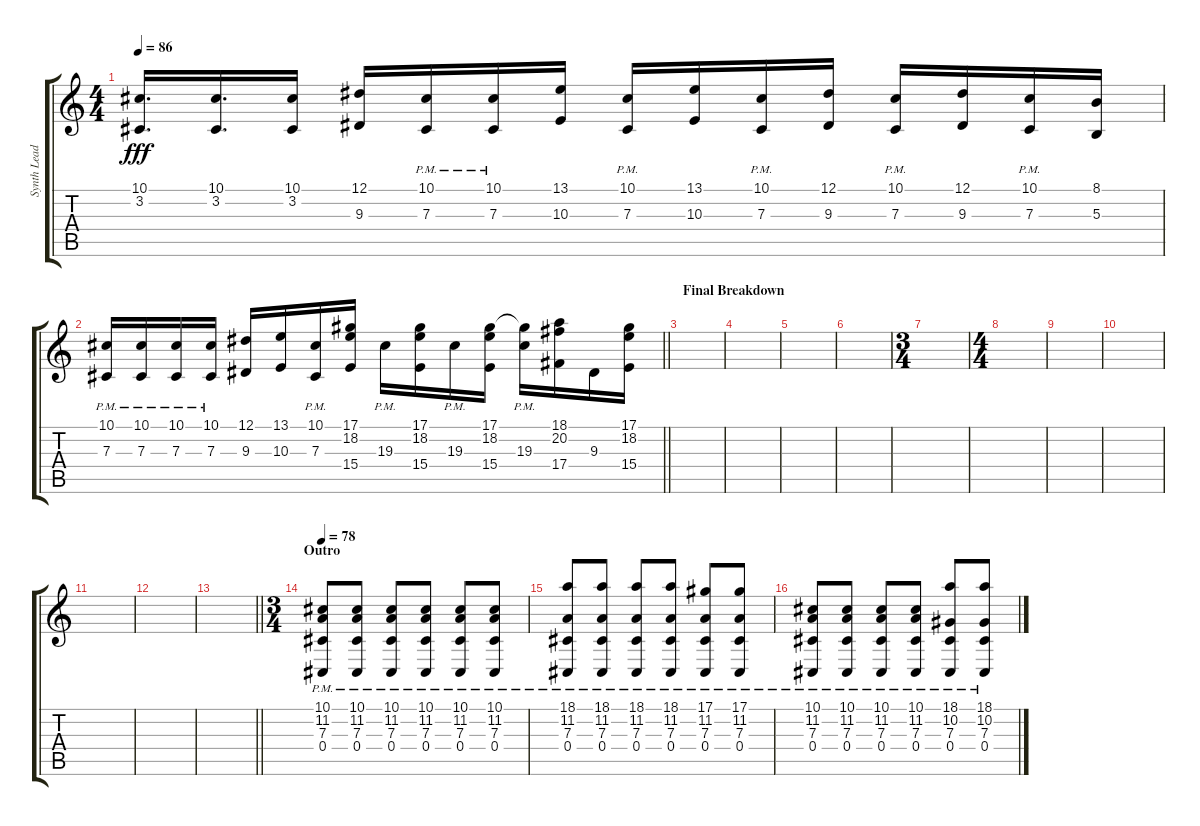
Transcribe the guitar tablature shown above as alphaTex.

\track ("Synth Lead" "Synth Lead") {instrument lead2sawtooth}
\staff {score tabs}
\tuning (Eb4 Bb3 Gb3 Db3 Ab2 Db2) {hide}
\ts (4 4)
\tempo 86
\clef g2
\ks c
(10.1 3.2).16{d dy fff} (10.1 3.2).16{d} (10.1 3.2).16 (12.1 9.3).16 (10.1{pm} 7.3).16 (10.1{pm} 7.3).16 (13.1 10.3).16 (10.1{pm} 7.3).16 (13.1 10.3).16 (10.1{pm} 7.3).16 (12.1 9.3).16 (10.1{pm} 7.3).16 (12.1 9.3).16 (10.1{pm} 7.3).16 (8.1 5.3).16 |
\barLineRight lightlight
(10.1{pm} 7.3).16 (10.1{pm} 7.3).16 (10.1{pm} 7.3).16 (10.1{pm} 7.3).16 (12.1 9.3).16 (13.1 10.3).16 (10.1{pm} 7.3).16 (17.1 18.2 15.4).16 19.3{pm}.16 (17.1 18.2 15.4).16 19.3{pm}.16 (17.1 18.2 15.4).16 (17.1{t} 19.3{pm}).16 (18.1 20.2 17.4).16 9.3.16 (17.1 18.2 15.4).16 |
\section ("" "Final Breakdown")
|
|
|
|
\ts (3 4)
|
\ts (4 4)
|
|
|
|
|
\barLineRight lightlight
|
\ts (3 4)
\section ("" "Outro")
\tempo 78
(10.1 11.2{pm} 7.3{pm} 0.4{pm}).8{volume 13 balance 0} (10.1 11.2{pm} 7.3{pm} 0.4{pm}).8 (10.1 11.2{pm} 7.3{pm} 0.4{pm}).8 (10.1 11.2{pm} 7.3{pm} 0.4{pm}).8 (10.1 11.2{pm} 7.3{pm} 0.4{pm}).8 (10.1 11.2{pm} 7.3{pm} 0.4{pm}).8 |
(18.1 11.2{pm} 7.3{pm} 0.4{pm}).8 (18.1 11.2{pm} 7.3{pm} 0.4{pm}).8 (18.1 11.2{pm} 7.3{pm} 0.4{pm}).8 (18.1 11.2{pm} 7.3{pm} 0.4{pm}).8 (17.1 11.2{pm} 7.3{pm} 0.4{pm}).8 (17.1 11.2{pm} 7.3{pm} 0.4{pm}).8 |
(10.1 11.2{pm} 7.3{pm} 0.4{pm}).8 (10.1 11.2{pm} 7.3{pm} 0.4{pm}).8 (10.1 11.2{pm} 7.3{pm} 0.4{pm}).8 (10.1 11.2{pm} 7.3{pm} 0.4{pm}).8 (18.1 10.2{pm} 7.3{pm} 0.4{pm}).8 (18.1 10.2{pm} 7.3{pm} 0.4{pm}).8
